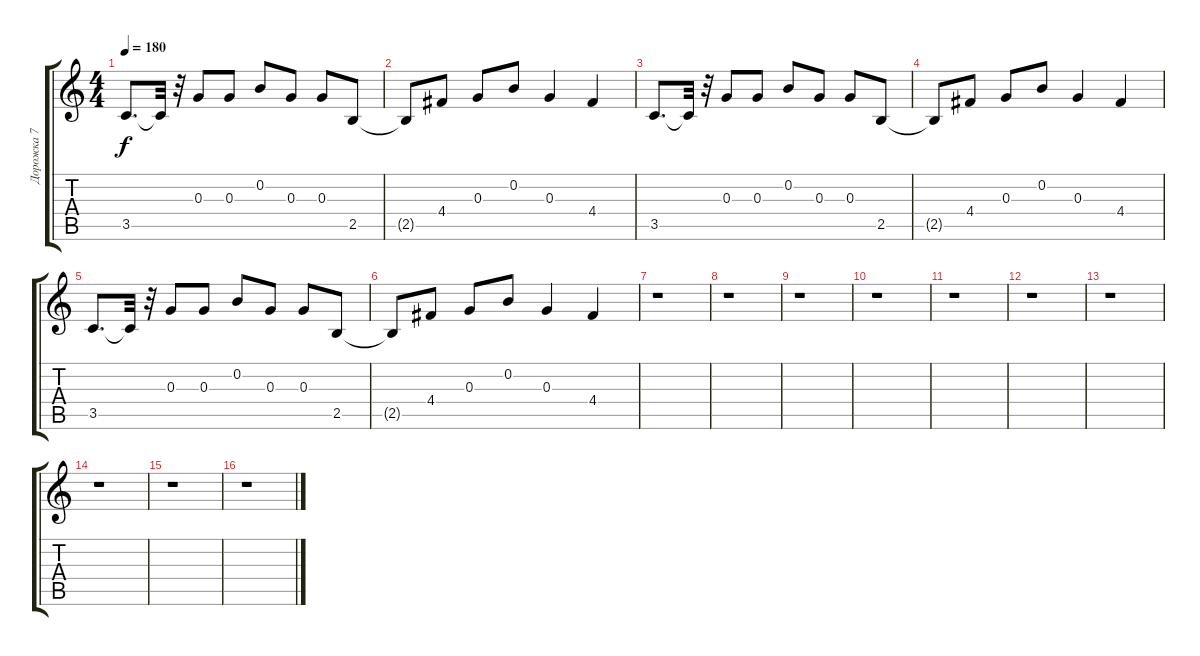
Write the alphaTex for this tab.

\track ("Дорожка 7" "Дорожка 7") {instrument electricguitarclean}
\staff {score tabs}
\tuning (E4 B3 G3 D3 A2 E2) {hide}
\ts (4 4)
\tempo 180
\clef g2
\ks c
3.5.8{d dy f} 3.5{t}.32 r.32 0.3.8 0.3.8 0.2.8 0.3.8 0.3.8 2.5.8 |
2.5{t}.8 4.4.8 0.3.8 0.2.8 0.3.4 4.4.4 |
3.5.8{d} 3.5{t}.32 r.32 0.3.8 0.3.8 0.2.8 0.3.8 0.3.8 2.5.8 |
2.5{t}.8 4.4.8 0.3.8 0.2.8 0.3.4 4.4.4 |
3.5.8{d} 3.5{t}.32 r.32 0.3.8 0.3.8 0.2.8 0.3.8 0.3.8 2.5.8 |
2.5{t}.8 4.4.8 0.3.8 0.2.8 0.3.4 4.4.4 |
r.1 |
r.1 |
r.1 |
r.1 |
r.1 |
r.1 |
r.1 |
r.1 |
r.1 |
r.1
